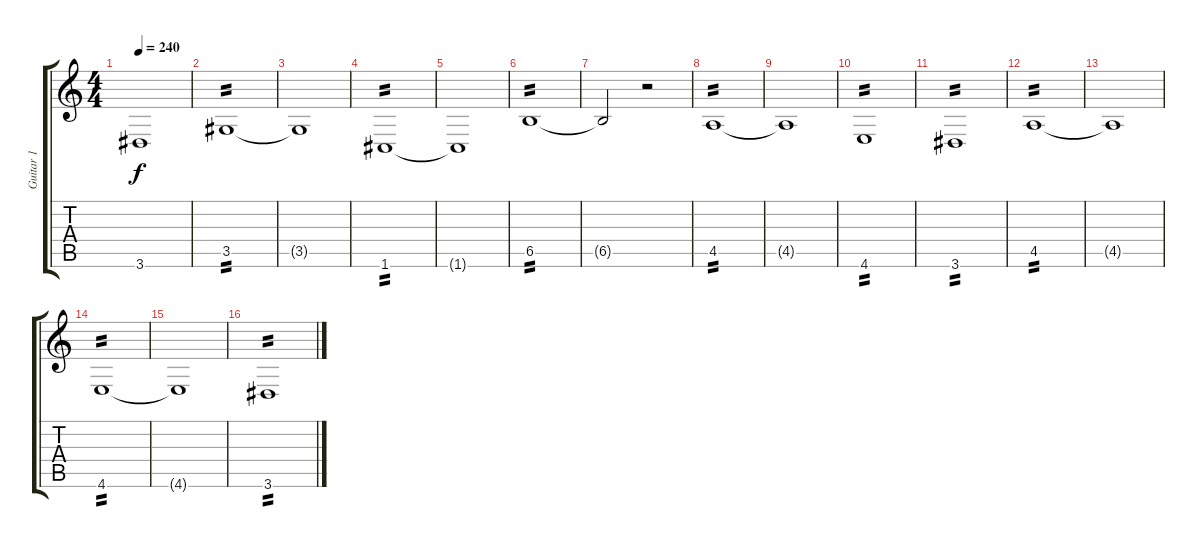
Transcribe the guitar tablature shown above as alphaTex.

\track ("Guitar 1" "Guitar 1") {instrument distortionguitar}
\staff {score tabs}
\tuning (C4 G3 Eb3 Bb2 F2 C2) {hide}
\ts (4 4)
\tempo 240
\clef g2
\ks c
3.6{t}.1{dy f} |
3.5.1{tp 2} |
3.5{t}.1 |
1.6.1{tp 2} |
1.6{t}.1 |
6.5.1{tp 2} |
6.5{t}.2 r.2 |
4.5.1{tp 2} |
4.5{t}.1 |
4.6.1{tp 2} |
3.6.1{tp 2} |
4.5.1{tp 2} |
4.5{t}.1 |
4.6.1{tp 2} |
4.6{t}.1 |
3.6.1{tp 2}
